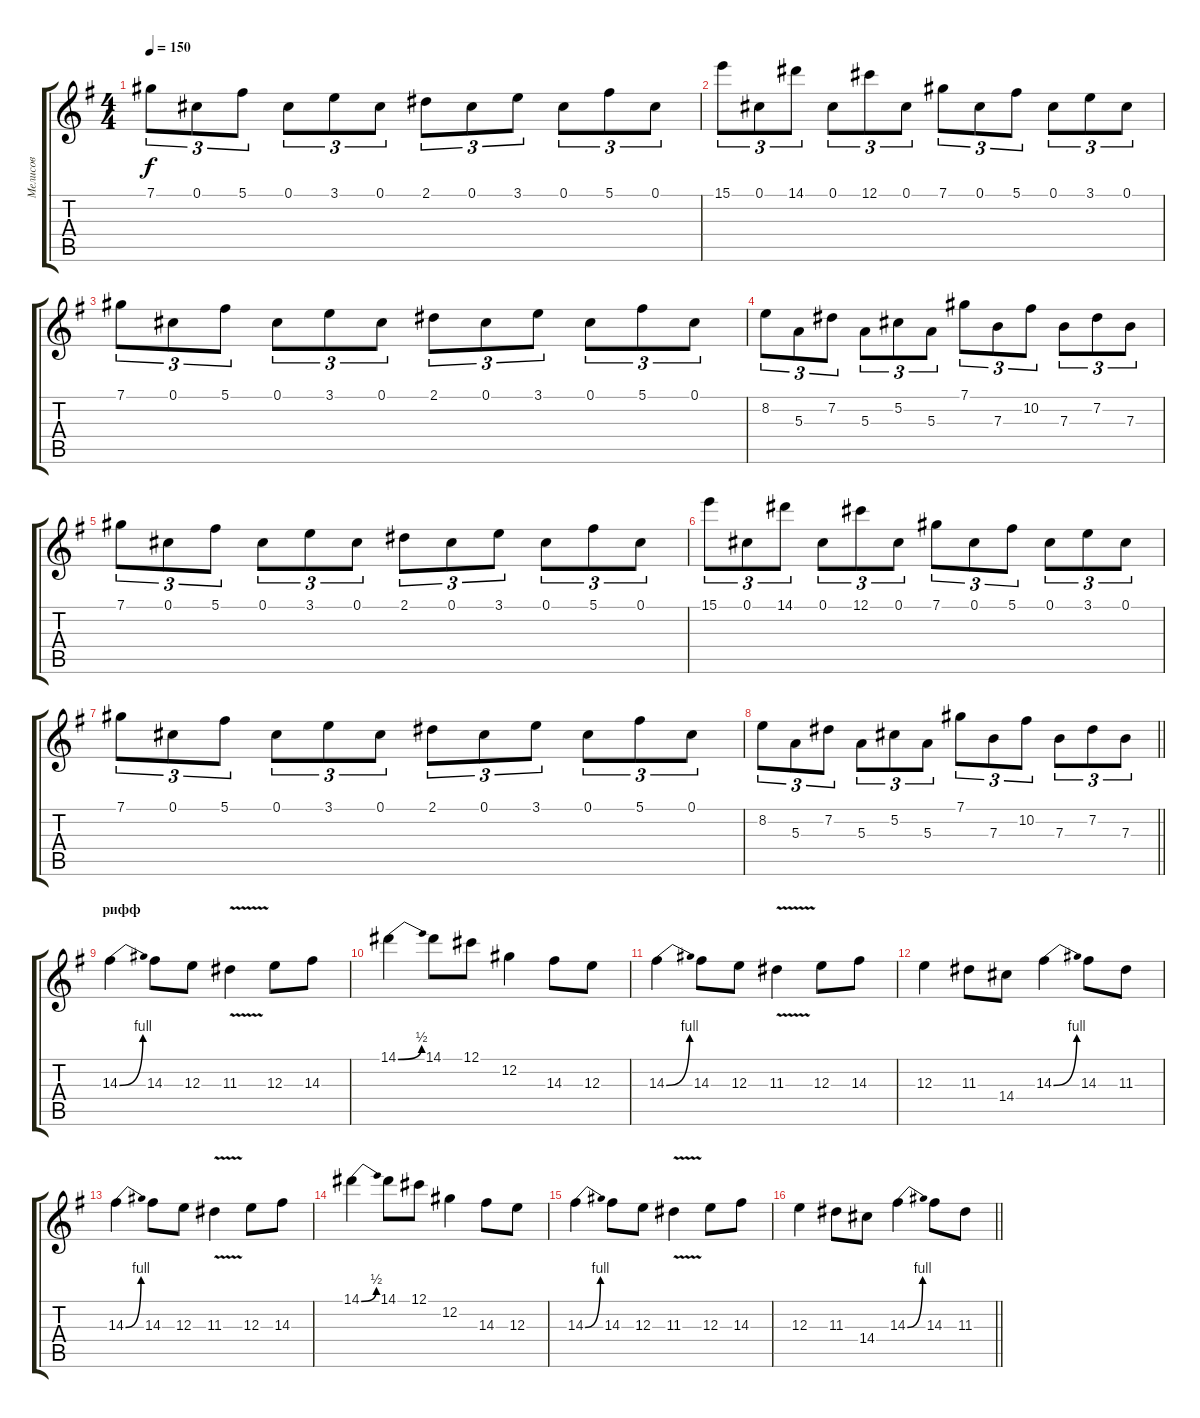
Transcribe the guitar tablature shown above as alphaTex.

\track ("Мелисов" "Мелисов") {instrument distortionguitar}
\staff {score tabs}
\tuning (Db4 Ab3 E3 B2 Gb2 Db2) {hide}
\ts (4 4)
\tempo 150
\clef g2
\ks g
7.1.8{tu (3 2) dy f instrument distortionguitar} 0.1.8{tu (3 2)} 5.1.8{tu (3 2)} 0.1.8{tu (3 2)} 3.1.8{tu (3 2)} 0.1.8{tu (3 2)} 2.1.8{tu (3 2)} 0.1.8{tu (3 2)} 3.1.8{tu (3 2)} 0.1.8{tu (3 2)} 5.1.8{tu (3 2)} 0.1.8{tu (3 2)} |
15.1.8{tu (3 2)} 0.1.8{tu (3 2)} 14.1.8{tu (3 2)} 0.1.8{tu (3 2)} 12.1.8{tu (3 2)} 0.1.8{tu (3 2)} 7.1.8{tu (3 2)} 0.1.8{tu (3 2)} 5.1.8{tu (3 2)} 0.1.8{tu (3 2)} 3.1.8{tu (3 2)} 0.1.8{tu (3 2)} |
7.1.8{tu (3 2)} 0.1.8{tu (3 2)} 5.1.8{tu (3 2)} 0.1.8{tu (3 2)} 3.1.8{tu (3 2)} 0.1.8{tu (3 2)} 2.1.8{tu (3 2)} 0.1.8{tu (3 2)} 3.1.8{tu (3 2)} 0.1.8{tu (3 2)} 5.1.8{tu (3 2)} 0.1.8{tu (3 2)} |
8.2.8{tu (3 2)} 5.3.8{tu (3 2)} 7.2.8{tu (3 2)} 5.3.8{tu (3 2)} 5.2.8{tu (3 2)} 5.3.8{tu (3 2)} 7.1.8{tu (3 2)} 7.3.8{tu (3 2)} 10.2.8{tu (3 2)} 7.3.8{tu (3 2)} 7.2.8{tu (3 2)} 7.3.8{tu (3 2)} |
7.1.8{tu (3 2)} 0.1.8{tu (3 2)} 5.1.8{tu (3 2)} 0.1.8{tu (3 2)} 3.1.8{tu (3 2)} 0.1.8{tu (3 2)} 2.1.8{tu (3 2)} 0.1.8{tu (3 2)} 3.1.8{tu (3 2)} 0.1.8{tu (3 2)} 5.1.8{tu (3 2)} 0.1.8{tu (3 2)} |
15.1.8{tu (3 2)} 0.1.8{tu (3 2)} 14.1.8{tu (3 2)} 0.1.8{tu (3 2)} 12.1.8{tu (3 2)} 0.1.8{tu (3 2)} 7.1.8{tu (3 2)} 0.1.8{tu (3 2)} 5.1.8{tu (3 2)} 0.1.8{tu (3 2)} 3.1.8{tu (3 2)} 0.1.8{tu (3 2)} |
7.1.8{tu (3 2)} 0.1.8{tu (3 2)} 5.1.8{tu (3 2)} 0.1.8{tu (3 2)} 3.1.8{tu (3 2)} 0.1.8{tu (3 2)} 2.1.8{tu (3 2)} 0.1.8{tu (3 2)} 3.1.8{tu (3 2)} 0.1.8{tu (3 2)} 5.1.8{tu (3 2)} 0.1.8{tu (3 2)} |
\barLineRight lightlight
8.2.8{tu (3 2)} 5.3.8{tu (3 2)} 7.2.8{tu (3 2)} 5.3.8{tu (3 2)} 5.2.8{tu (3 2)} 5.3.8{tu (3 2)} 7.1.8{tu (3 2)} 7.3.8{tu (3 2)} 10.2.8{tu (3 2)} 7.3.8{tu (3 2)} 7.2.8{tu (3 2)} 7.3.8{tu (3 2)} |
\section ("" "рифф")
14.3{be (bend 0 0 60 4)}.4 14.3.8 12.3.8 11.3{v}.4 12.3.8 14.3.8 |
14.1{be (bend 0 0 60 2)}.4 14.1.8 12.1.8 12.2.4 14.3.8 12.3.8 |
14.3{be (bend 0 0 60 4)}.4 14.3.8 12.3.8 11.3{v}.4 12.3.8 14.3.8 |
12.3.4 11.3.8 14.4.8 14.3{be (bend 0 0 60 4)}.4 14.3.8 11.3.8 |
14.3{be (bend 0 0 60 4)}.4 14.3.8 12.3.8 11.3{v}.4 12.3.8 14.3.8 |
14.1{be (bend 0 0 60 2)}.4 14.1.8 12.1.8 12.2.4 14.3.8 12.3.8 |
14.3{be (bend 0 0 60 4)}.4 14.3.8 12.3.8 11.3{v}.4 12.3.8 14.3.8 |
\barLineRight lightlight
12.3.4 11.3.8 14.4.8 14.3{be (bend 0 0 60 4)}.4 14.3.8 11.3.8
